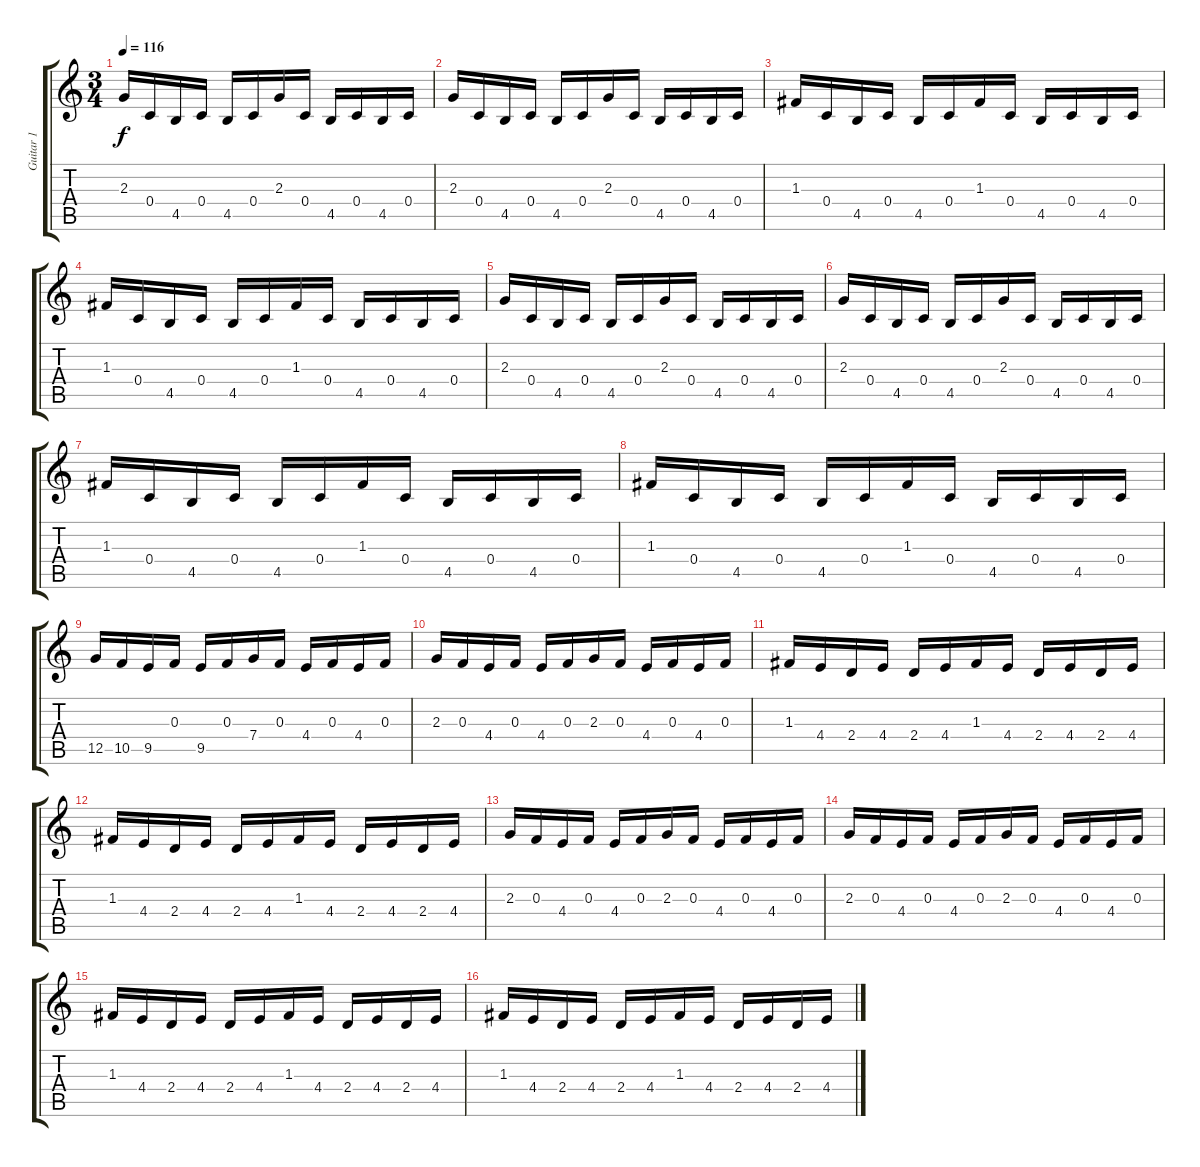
\track ("Guitar 1" "Guitar 1") {instrument distortionguitar}
\staff {score tabs}
\tuning (D4 A3 F3 C3 G2 D2) {hide}
\ts (3 4)
\tempo 116
\clef g2
\ks c
2.3.16{dy f} 0.4.16 4.5.16 0.4.16 4.5.16 0.4.16 2.3.16 0.4.16 4.5.16 0.4.16 4.5.16 0.4.16 |
2.3.16 0.4.16 4.5.16 0.4.16 4.5.16 0.4.16 2.3.16 0.4.16 4.5.16 0.4.16 4.5.16 0.4.16 |
1.3.16 0.4.16 4.5.16 0.4.16 4.5.16 0.4.16 1.3.16 0.4.16 4.5.16 0.4.16 4.5.16 0.4.16 |
1.3.16 0.4.16 4.5.16 0.4.16 4.5.16 0.4.16 1.3.16 0.4.16 4.5.16 0.4.16 4.5.16 0.4.16 |
2.3.16 0.4.16 4.5.16 0.4.16 4.5.16 0.4.16 2.3.16 0.4.16 4.5.16 0.4.16 4.5.16 0.4.16 |
2.3.16 0.4.16 4.5.16 0.4.16 4.5.16 0.4.16 2.3.16 0.4.16 4.5.16 0.4.16 4.5.16 0.4.16 |
1.3.16 0.4.16 4.5.16 0.4.16 4.5.16 0.4.16 1.3.16 0.4.16 4.5.16 0.4.16 4.5.16 0.4.16 |
1.3.16 0.4.16 4.5.16 0.4.16 4.5.16 0.4.16 1.3.16 0.4.16 4.5.16 0.4.16 4.5.16 0.4.16 |
12.5.16 10.5.16 9.5.16 0.3.16 9.5.16 0.3.16 7.4.16 0.3.16 4.4.16 0.3.16 4.4.16 0.3.16 |
2.3.16 0.3.16 4.4.16 0.3.16 4.4.16 0.3.16 2.3.16 0.3.16 4.4.16 0.3.16 4.4.16 0.3.16 |
1.3.16 4.4.16 2.4.16 4.4.16 2.4.16 4.4.16 1.3.16 4.4.16 2.4.16 4.4.16 2.4.16 4.4.16 |
1.3.16 4.4.16 2.4.16 4.4.16 2.4.16 4.4.16 1.3.16 4.4.16 2.4.16 4.4.16 2.4.16 4.4.16 |
2.3.16 0.3.16 4.4.16 0.3.16 4.4.16 0.3.16 2.3.16 0.3.16 4.4.16 0.3.16 4.4.16 0.3.16 |
2.3.16 0.3.16 4.4.16 0.3.16 4.4.16 0.3.16 2.3.16 0.3.16 4.4.16 0.3.16 4.4.16 0.3.16 |
1.3.16 4.4.16 2.4.16 4.4.16 2.4.16 4.4.16 1.3.16 4.4.16 2.4.16 4.4.16 2.4.16 4.4.16 |
1.3.16 4.4.16 2.4.16 4.4.16 2.4.16 4.4.16 1.3.16 4.4.16 2.4.16 4.4.16 2.4.16 4.4.16
